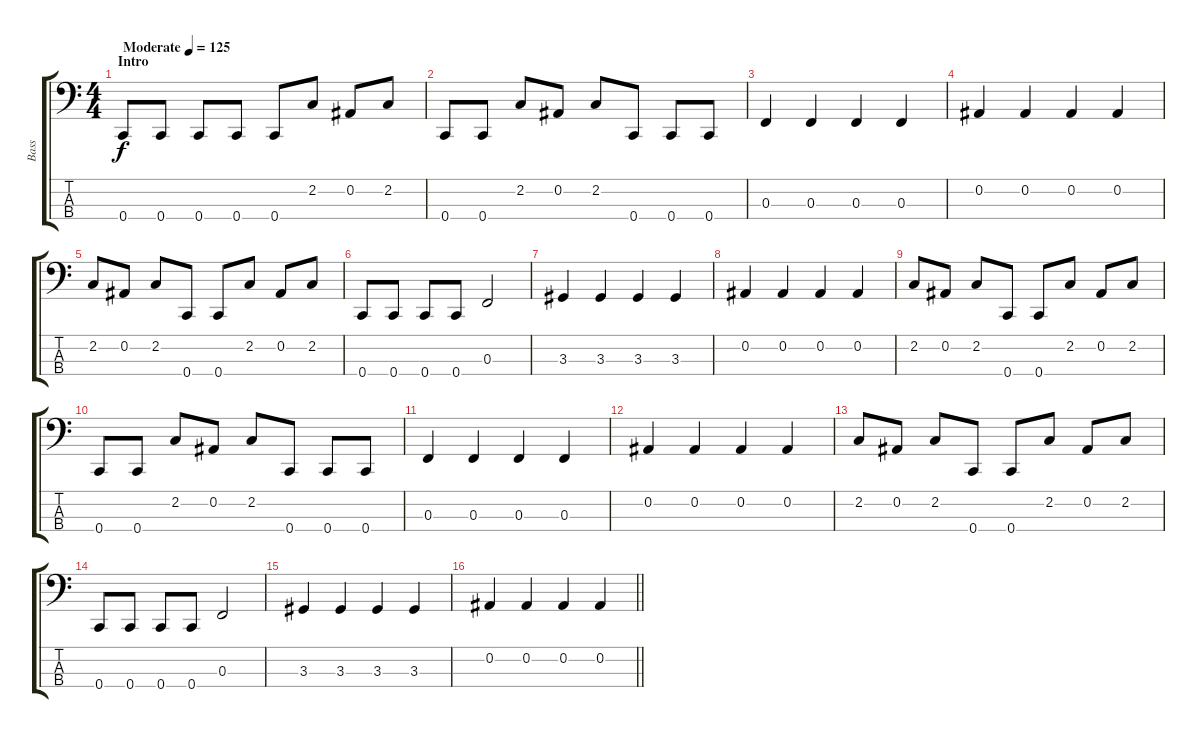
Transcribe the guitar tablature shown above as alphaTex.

\track ("Bass" "Bass") {instrument electricbassfinger}
\staff {score tabs}
\tuning (Eb2 Bb1 F1 C1) {hide}
\ts (4 4)
\section ("" "Intro")
\tempo (125 "Moderate")
\clef f4
\ks c
0.4.8{dy f instrument electricbassfinger} 0.4.8 0.4.8 0.4.8 0.4.8 2.2.8 0.2.8 2.2.8 |
0.4.8 0.4.8 2.2.8 0.2.8 2.2.8 0.4.8 0.4.8 0.4.8 |
0.3.4 0.3.4 0.3.4 0.3.4 |
0.2.4 0.2.4 0.2.4 0.2.4 |
2.2.8 0.2.8 2.2.8 0.4.8 0.4.8 2.2.8 0.2.8 2.2.8 |
0.4.8 0.4.8 0.4.8 0.4.8 0.3.2 |
3.3.4 3.3.4 3.3.4 3.3.4 |
0.2.4 0.2.4 0.2.4 0.2.4 |
2.2.8 0.2.8 2.2.8 0.4.8 0.4.8 2.2.8 0.2.8 2.2.8 |
0.4.8 0.4.8 2.2.8 0.2.8 2.2.8 0.4.8 0.4.8 0.4.8 |
0.3.4 0.3.4 0.3.4 0.3.4 |
0.2.4 0.2.4 0.2.4 0.2.4 |
2.2.8 0.2.8 2.2.8 0.4.8 0.4.8 2.2.8 0.2.8 2.2.8 |
0.4.8 0.4.8 0.4.8 0.4.8 0.3.2 |
3.3.4 3.3.4 3.3.4 3.3.4 |
\barLineRight lightlight
0.2.4 0.2.4 0.2.4 0.2.4
